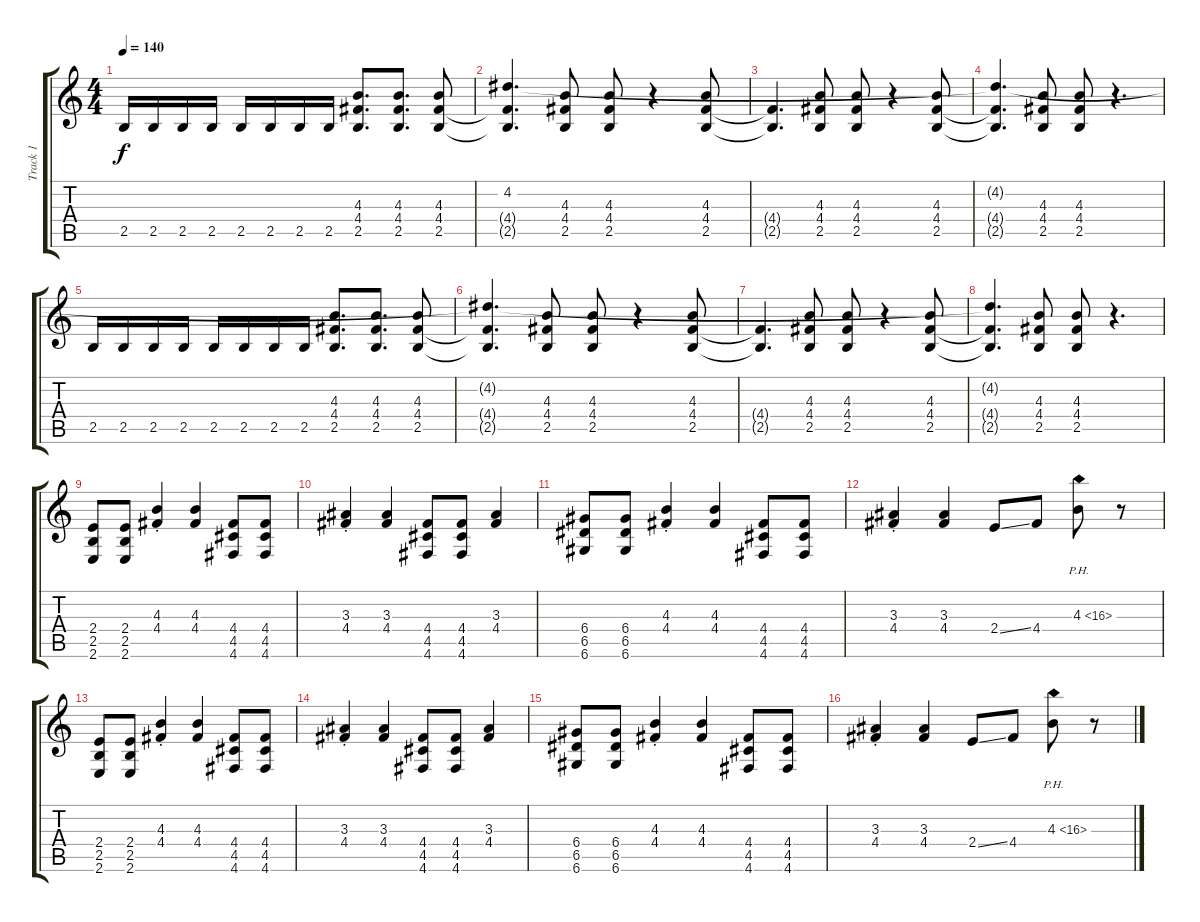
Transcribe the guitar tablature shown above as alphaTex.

\track ("Track 1" "Track 1") {instrument overdrivenguitar}
\staff {score tabs}
\tuning (E4 B3 G3 D3 A2 D2) {hide}
\ts (4 4)
\tempo 140
\clef g2
\ks c
2.5.16{dy f} 2.5.16 2.5.16 2.5.16 2.5.16 2.5.16 2.5.16 2.5.16 (4.3 4.4 2.5).8{d} (4.3 4.4 2.5).8{d} (4.3 4.4 2.5).8 |
(4.2{t} 4.4{t} 2.5{t}).4{d} (4.3 4.4 2.5).8 (4.3 4.4 2.5).8 r.4 (4.3 4.4 2.5).8 |
(4.4{t} 2.5{t}).4{d} (4.3 4.4 2.5).8 (4.3 4.4 2.5).8 r.4 (4.3 4.4 2.5).8 |
(4.2{t} 4.4{t} 2.5{t}).4{d} (4.3 4.4 2.5).8 (4.3 4.4 2.5).8 r.4{d} |
2.5.16 2.5.16 2.5.16 2.5.16 2.5.16 2.5.16 2.5.16 2.5.16 (4.3 4.4 2.5).8{d} (4.3 4.4 2.5).8{d} (4.3 4.4 2.5).8 |
(4.2{t} 4.4{t} 2.5{t}).4{d} (4.3 4.4 2.5).8 (4.3 4.4 2.5).8 r.4 (4.3 4.4 2.5).8 |
(4.4{t} 2.5{t}).4{d} (4.3 4.4 2.5).8 (4.3 4.4 2.5).8 r.4 (4.3 4.4 2.5).8 |
(4.2{t} 4.4{t} 2.5{t}).4{d} (4.3 4.4 2.5).8 (4.3 4.4 2.5).8 r.4{d} |
(2.4 2.5 2.6).8 (2.4 2.5 2.6).8 (4.3{st} 4.4{st}).4 (4.3 4.4).4 (4.4 4.5 4.6).8 (4.4 4.5 4.6).8 |
(3.3{st} 4.4{st}).4 (3.3 4.4).4 (4.4 4.5 4.6).8 (4.4 4.5 4.6).8 (3.3 4.4).4 |
(6.4 6.5 6.6).8 (6.4 6.5 6.6).8 (4.3{st} 4.4{st}).4 (4.3 4.4).4 (4.4 4.5 4.6).8 (4.4 4.5 4.6).8 |
(3.3{st} 4.4{st}).4 (3.3 4.4).4 2.4{ss}.8 4.4.8 4.3{ph 12}.8 r.8 |
(2.4 2.5 2.6).8 (2.4 2.5 2.6).8 (4.3{st} 4.4{st}).4 (4.3 4.4).4 (4.4 4.5 4.6).8 (4.4 4.5 4.6).8 |
(3.3{st} 4.4{st}).4 (3.3 4.4).4 (4.4 4.5 4.6).8 (4.4 4.5 4.6).8 (3.3 4.4).4 |
(6.4 6.5 6.6).8 (6.4 6.5 6.6).8 (4.3{st} 4.4{st}).4 (4.3 4.4).4 (4.4 4.5 4.6).8 (4.4 4.5 4.6).8 |
(3.3{st} 4.4{st}).4 (3.3 4.4).4 2.4{ss}.8 4.4.8 4.3{ph 12}.8 r.8
